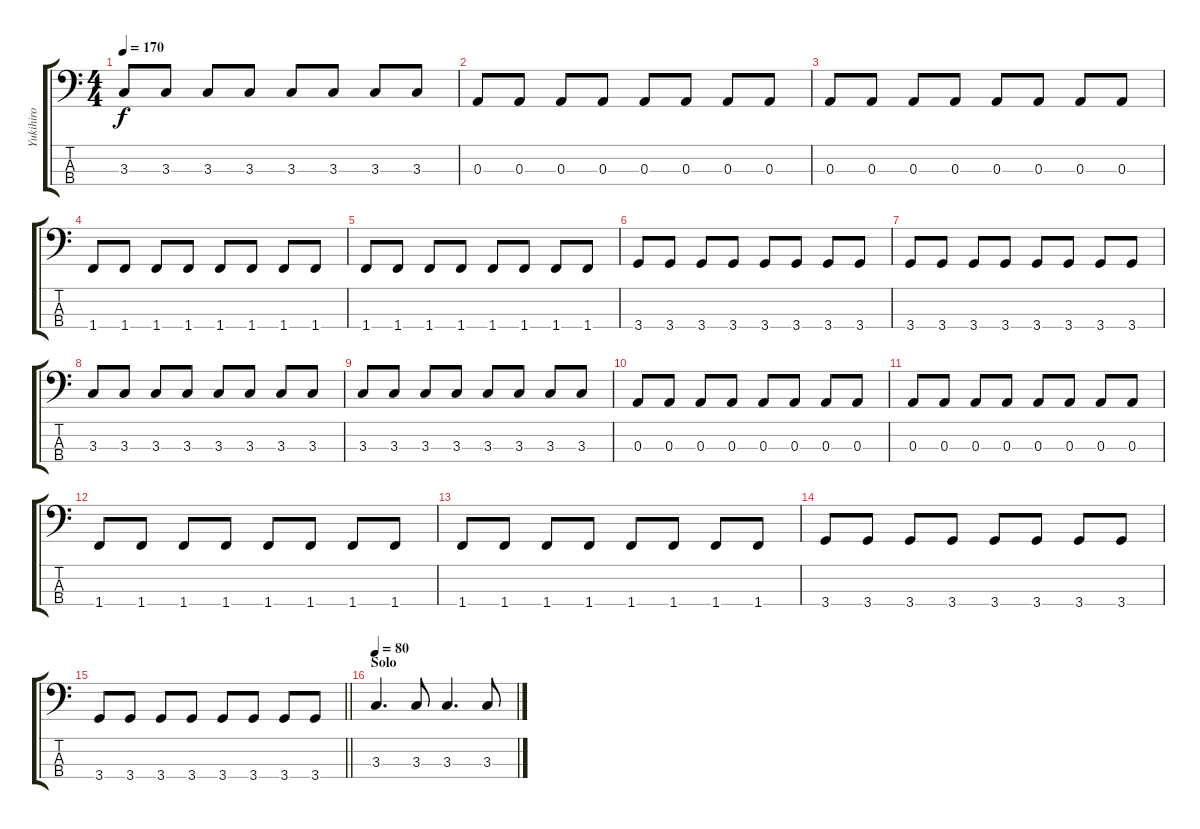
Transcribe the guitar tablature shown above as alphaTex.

\track ("Yukihiro" "Yukihiro") {instrument electricbasspick}
\staff {score tabs}
\tuning (G2 D2 A1 E1) {hide}
\ts (4 4)
\tempo 170
\clef f4
\ks c
3.3.8{dy f} 3.3.8 3.3.8 3.3.8 3.3.8 3.3.8 3.3.8 3.3.8 |
0.3.8 0.3.8 0.3.8 0.3.8 0.3.8 0.3.8 0.3.8 0.3.8 |
0.3.8 0.3.8 0.3.8 0.3.8 0.3.8 0.3.8 0.3.8 0.3.8 |
1.4.8 1.4.8 1.4.8 1.4.8 1.4.8 1.4.8 1.4.8 1.4.8 |
1.4.8 1.4.8 1.4.8 1.4.8 1.4.8 1.4.8 1.4.8 1.4.8 |
3.4.8 3.4.8 3.4.8 3.4.8 3.4.8 3.4.8 3.4.8 3.4.8 |
3.4.8 3.4.8 3.4.8 3.4.8 3.4.8 3.4.8 3.4.8 3.4.8 |
3.3.8 3.3.8 3.3.8 3.3.8 3.3.8 3.3.8 3.3.8 3.3.8 |
3.3.8 3.3.8 3.3.8 3.3.8 3.3.8 3.3.8 3.3.8 3.3.8 |
0.3.8 0.3.8 0.3.8 0.3.8 0.3.8 0.3.8 0.3.8 0.3.8 |
0.3.8 0.3.8 0.3.8 0.3.8 0.3.8 0.3.8 0.3.8 0.3.8 |
1.4.8 1.4.8 1.4.8 1.4.8 1.4.8 1.4.8 1.4.8 1.4.8 |
1.4.8 1.4.8 1.4.8 1.4.8 1.4.8 1.4.8 1.4.8 1.4.8 |
3.4.8 3.4.8 3.4.8 3.4.8 3.4.8 3.4.8 3.4.8 3.4.8 |
\barLineRight lightlight
3.4.8 3.4.8 3.4.8 3.4.8 3.4.8 3.4.8 3.4.8 3.4.8 |
\section ("" "Solo")
\tempo 80
3.3.4{d} 3.3.8 3.3.4{d} 3.3.8
